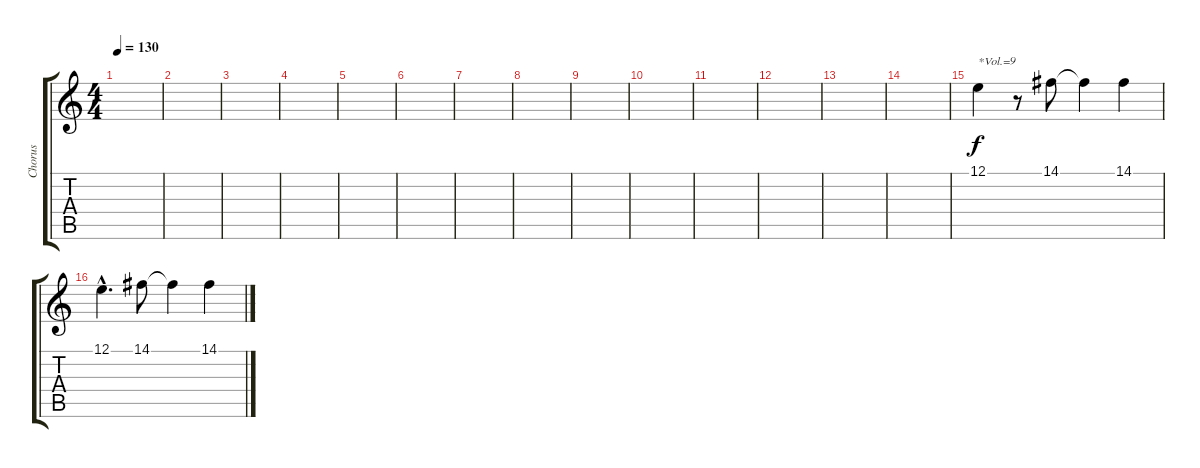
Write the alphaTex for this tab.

\track ("Chorus" "Chorus") {instrument oboe}
\staff {score tabs}
\tuning (E4 B3 G3 D3 A2 E2) {hide}
\ts (4 4)
\tempo 130
\clef g2
\ks c
|
|
|
|
|
|
|
|
|
|
|
|
|
|
12.1.4{txt "*Vol.=9" volume 9} r.8 14.1.8 14.1{t}.4 14.1.4 |
12.1{hac}.4{d} 14.1.8 14.1{t}.4 14.1.4
